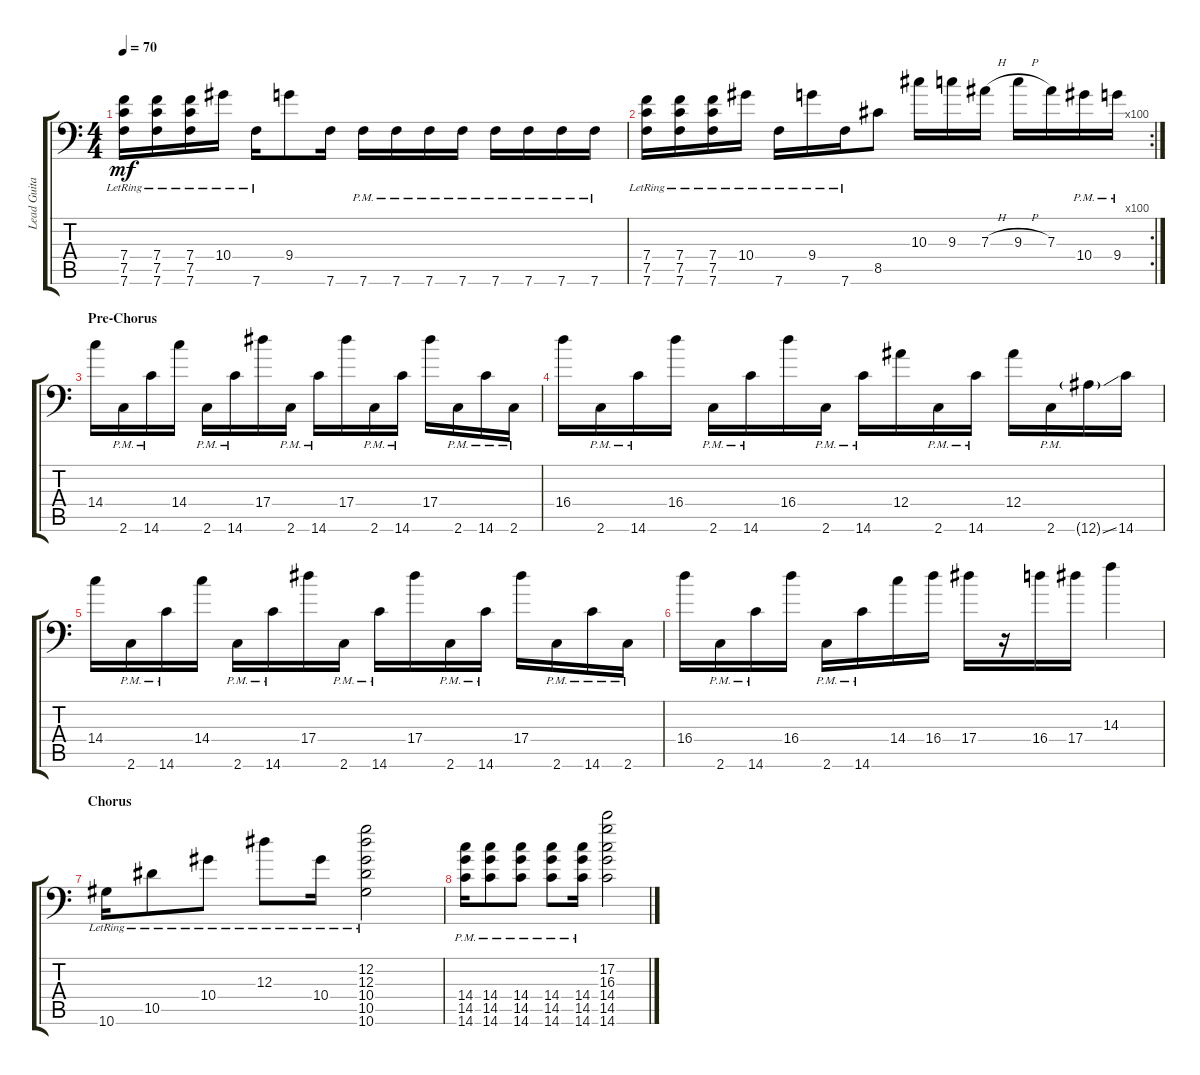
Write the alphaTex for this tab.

\track ("Lead Guitar" "Lead Guita") {instrument overdrivenguitar}
\staff {score tabs}
\tuning (C4 G3 Eb3 Bb2 F2 Bb1) {hide}
\ts (4 4)
\tempo 70
\clef f4
\ks c
(7.4{lr} 7.5{lr} 7.6{lr}).16{dy mf} (7.4{lr} 7.5{lr} 7.6{lr}).16 (7.4{lr} 7.5{lr} 7.6{lr}).16 10.4{lr}.16 7.6{lr}.16 9.4.8 7.6.16 7.6{pm}.16 7.6{pm}.16 7.6{pm}.16 7.6{pm}.16 7.6{pm}.16 7.6{pm}.16 7.6{pm}.16 7.6{pm}.16 |
\rc 100
(7.4{lr} 7.5{lr} 7.6{lr}).16 (7.4{lr} 7.5{lr} 7.6{lr}).16 (7.4{lr} 7.5{lr} 7.6{lr}).16 10.4{lr}.16 7.6{lr}.16 9.4{lr}.16 7.6{lr}.16 8.5.8 10.3.16 9.3.16 7.3{h}.16 9.3{h}.16 7.3.16 10.4{pm}.16 9.4{pm}.16 |
\section ("" "Pre-Chorus")
14.4.16 2.6{pm}.16 14.6{pm}.16 14.4.16 2.6{pm}.16 14.6{pm}.16 17.4.16 2.6{pm}.16 14.6{pm}.16 17.4.16 2.6{pm}.16 14.6{pm}.16 17.4.16 2.6{pm}.16 14.6{pm}.16 2.6{pm}.16 |
16.4.16 2.6{pm}.16 14.6{pm}.16 16.4.16 2.6{pm}.16 14.6{pm}.16 16.4.16 2.6{pm}.16 14.6{pm}.16 12.4.16 2.6{pm}.16 14.6{pm}.16 12.4.16 2.6{pm}.16 12.6{ss g}.16 14.6.16 |
14.4.16 2.6{pm}.16 14.6{pm}.16 14.4.16 2.6{pm}.16 14.6{pm}.16 17.4.16 2.6{pm}.16 14.6{pm}.16 17.4.16 2.6{pm}.16 14.6{pm}.16 17.4.16 2.6{pm}.16 14.6{pm}.16 2.6{pm}.16 |
16.4.16 2.6{pm}.16 14.6{pm}.16 16.4.16 2.6{pm}.16 14.6{pm}.16 14.4.16 16.4.16 17.4.16 r.16 16.4.16 17.4.16 14.3.4 |
\section ("" "Chorus")
10.6{lr}.16 10.5{lr}.8 10.4{lr}.8 12.3{lr}.8 10.4{lr}.16 (12.2{lr} 12.3{lr} 10.4{lr} 10.5{lr} 10.6{lr}).2 |
(14.4{pm} 14.5{pm} 14.6{pm}).16 (14.4{pm} 14.5{pm} 14.6{pm}).8 (14.4{pm} 14.5{pm} 14.6{pm}).8 (14.4{pm} 14.5{pm} 14.6{pm}).8 (14.4{pm} 14.5{pm} 14.6{pm}).16 (17.2 16.3 14.4 14.5 14.6).2
